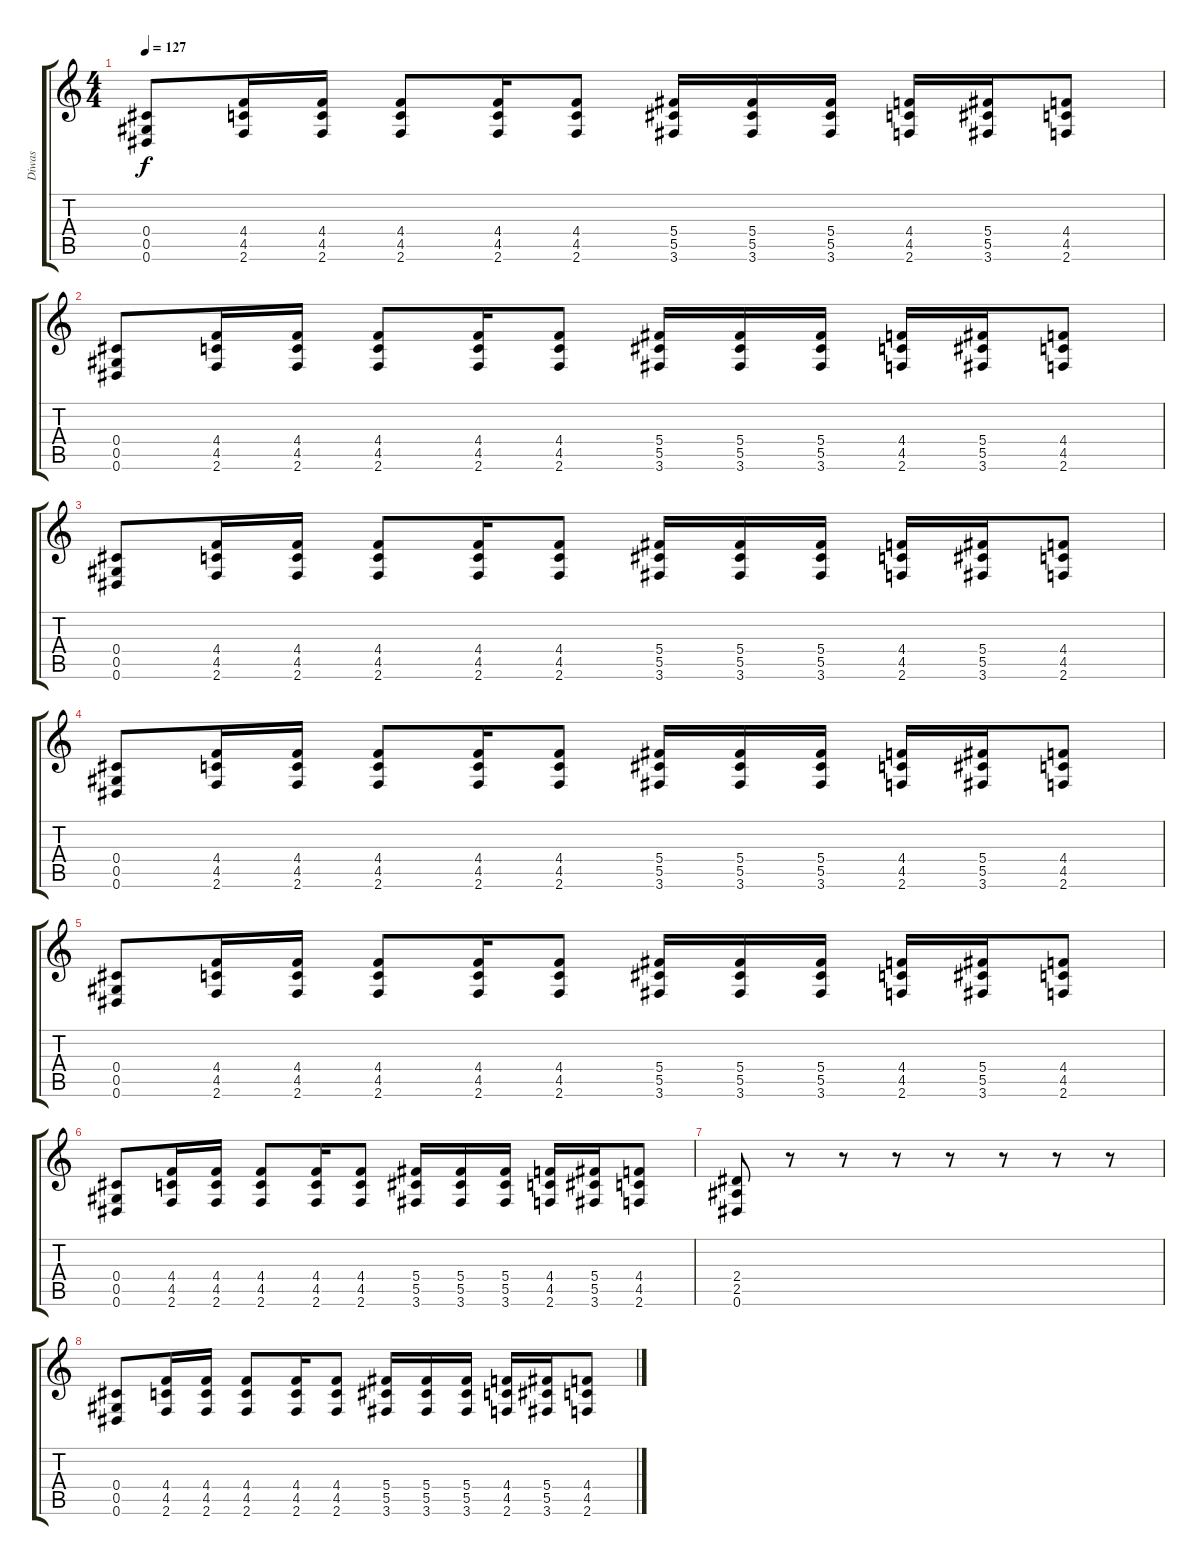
\track ("Diwas" "Diwas") {instrument overdrivenguitar}
\staff {score tabs}
\tuning (Eb4 Bb3 Gb3 Db3 Ab2 Eb2) {hide}
\ts (4 4)
\tempo 127
\clef g2
\ks c
(0.4 0.5 0.6).8{dy f} (4.4 4.5 2.6).16 (4.4 4.5 2.6).16 (4.4 4.5 2.6).8 (4.4 4.5 2.6).16 (4.4 4.5 2.6).8 (5.4 5.5 3.6).16 (5.4 5.5 3.6).16 (5.4 5.5 3.6).16 (4.4 4.5 2.6).16 (5.4 5.5 3.6).16 (4.4 4.5 2.6).8 |
(0.4 0.5 0.6).8 (4.4 4.5 2.6).16 (4.4 4.5 2.6).16 (4.4 4.5 2.6).8 (4.4 4.5 2.6).16 (4.4 4.5 2.6).8 (5.4 5.5 3.6).16 (5.4 5.5 3.6).16 (5.4 5.5 3.6).16 (4.4 4.5 2.6).16 (5.4 5.5 3.6).16 (4.4 4.5 2.6).8 |
(0.4 0.5 0.6).8 (4.4 4.5 2.6).16 (4.4 4.5 2.6).16 (4.4 4.5 2.6).8 (4.4 4.5 2.6).16 (4.4 4.5 2.6).8 (5.4 5.5 3.6).16 (5.4 5.5 3.6).16 (5.4 5.5 3.6).16 (4.4 4.5 2.6).16 (5.4 5.5 3.6).16 (4.4 4.5 2.6).8 |
(0.4 0.5 0.6).8 (4.4 4.5 2.6).16 (4.4 4.5 2.6).16 (4.4 4.5 2.6).8 (4.4 4.5 2.6).16 (4.4 4.5 2.6).8 (5.4 5.5 3.6).16 (5.4 5.5 3.6).16 (5.4 5.5 3.6).16 (4.4 4.5 2.6).16 (5.4 5.5 3.6).16 (4.4 4.5 2.6).8 |
(0.4 0.5 0.6).8 (4.4 4.5 2.6).16 (4.4 4.5 2.6).16 (4.4 4.5 2.6).8 (4.4 4.5 2.6).16 (4.4 4.5 2.6).8 (5.4 5.5 3.6).16 (5.4 5.5 3.6).16 (5.4 5.5 3.6).16 (4.4 4.5 2.6).16 (5.4 5.5 3.6).16 (4.4 4.5 2.6).8 |
(0.4 0.5 0.6).8 (4.4 4.5 2.6).16 (4.4 4.5 2.6).16 (4.4 4.5 2.6).8 (4.4 4.5 2.6).16 (4.4 4.5 2.6).8 (5.4 5.5 3.6).16 (5.4 5.5 3.6).16 (5.4 5.5 3.6).16 (4.4 4.5 2.6).16 (5.4 5.5 3.6).16 (4.4 4.5 2.6).8 |
(2.4 2.5 0.6).8 r.8 r.8 r.8 r.8 r.8 r.8 r.8 |
(0.4 0.5 0.6).8 (4.4 4.5 2.6).16 (4.4 4.5 2.6).16 (4.4 4.5 2.6).8 (4.4 4.5 2.6).16 (4.4 4.5 2.6).8 (5.4 5.5 3.6).16 (5.4 5.5 3.6).16 (5.4 5.5 3.6).16 (4.4 4.5 2.6).16 (5.4 5.5 3.6).16 (4.4 4.5 2.6).8
